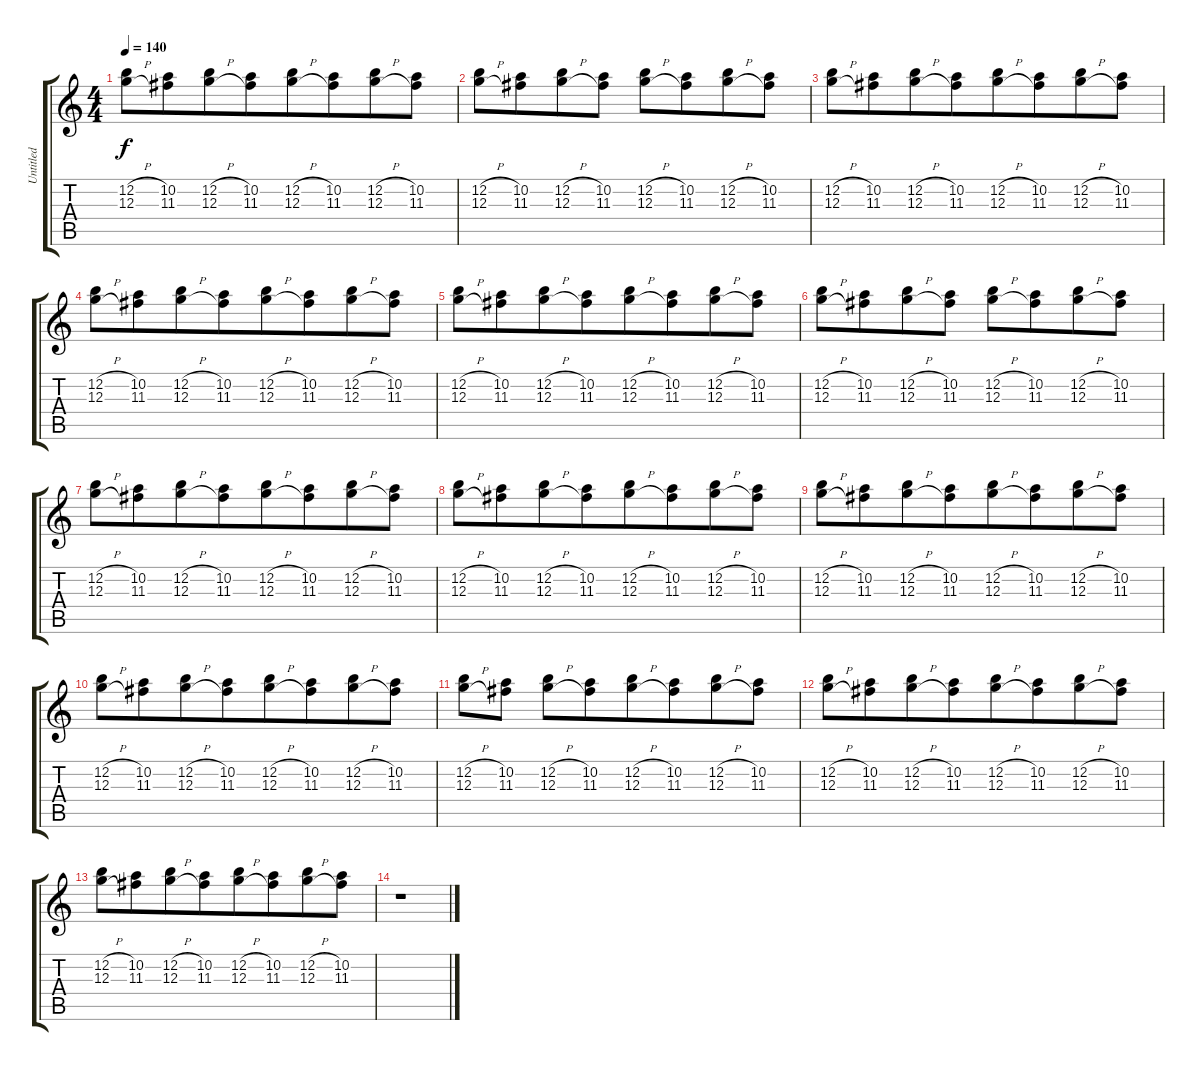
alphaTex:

\track ("Untitled" "Untitled") {instrument distortionguitar}
\staff {score tabs}
\tuning (E4 B3 G3 D3 A2 E2) {hide}
\ts (4 4)
\tempo 140
\clef g2
\ks c
(12.2{h} 12.3{h}).8{dy f} (10.2 11.3).8{beam merge} (12.2{h} 12.3{h}).8{beam merge} (10.2 11.3).8{beam merge} (12.2{h} 12.3{h}).8{beam merge} (10.2 11.3).8{beam merge} (12.2{h} 12.3{h}).8 (10.2 11.3).8 |
(12.2{h} 12.3{h}).8{beam merge} (10.2 11.3).8{beam merge} (12.2{h} 12.3{h}).8{beam merge} (10.2 11.3).8 (12.2{h} 12.3{h}).8 (10.2 11.3).8{beam merge} (12.2{h} 12.3{h}).8{beam merge} (10.2 11.3).8 |
(12.2{h} 12.3{h}).8{beam merge} (10.2 11.3).8{beam merge} (12.2{h} 12.3{h}).8{beam merge} (10.2 11.3).8{beam merge} (12.2{h} 12.3{h}).8{beam merge} (10.2 11.3).8{beam merge} (12.2{h} 12.3{h}).8{beam merge} (10.2 11.3).8 |
(12.2{h} 12.3{h}).8{beam merge} (10.2 11.3).8{beam merge} (12.2{h} 12.3{h}).8{beam merge} (10.2 11.3).8{beam merge} (12.2{h} 12.3{h}).8 (10.2 11.3).8{beam merge} (12.2{h} 12.3{h}).8 (10.2 11.3).8 |
(12.2{h} 12.3{h}).8{beam merge} (10.2 11.3).8{beam merge} (12.2{h} 12.3{h}).8{beam merge} (10.2 11.3).8{beam merge} (12.2{h} 12.3{h}).8{beam merge} (10.2 11.3).8{beam merge} (12.2{h} 12.3{h}).8{beam merge} (10.2 11.3).8 |
(12.2{h} 12.3{h}).8 (10.2 11.3).8{beam merge} (12.2{h} 12.3{h}).8{beam merge} (10.2 11.3).8 (12.2{h} 12.3{h}).8{beam merge} (10.2 11.3).8{beam merge} (12.2{h} 12.3{h}).8{beam merge} (10.2 11.3).8 |
(12.2{h} 12.3{h}).8{beam merge} (10.2 11.3).8{beam merge} (12.2{h} 12.3{h}).8 (10.2 11.3).8{beam merge} (12.2{h} 12.3{h}).8{beam merge} (10.2 11.3).8{beam merge} (12.2{h} 12.3{h}).8{beam merge} (10.2 11.3).8 |
(12.2{h} 12.3{h}).8{beam merge} (10.2 11.3).8{beam merge} (12.2{h} 12.3{h}).8{beam merge} (10.2 11.3).8{beam merge} (12.2{h} 12.3{h}).8 (10.2 11.3).8{beam merge} (12.2{h} 12.3{h}).8{beam merge} (10.2 11.3).8 |
(12.2{h} 12.3{h}).8{beam merge} (10.2 11.3).8{beam merge} (12.2{h} 12.3{h}).8{beam merge} (10.2 11.3).8{beam merge} (12.2{h} 12.3{h}).8{beam merge} (10.2 11.3).8{beam merge} (12.2{h} 12.3{h}).8{beam merge} (10.2 11.3).8 |
(12.2{h} 12.3{h}).8{beam merge} (10.2 11.3).8{beam merge} (12.2{h} 12.3{h}).8{beam merge} (10.2 11.3).8{beam merge} (12.2{h} 12.3{h}).8{beam merge} (10.2 11.3).8{beam merge} (12.2{h} 12.3{h}).8{beam merge} (10.2 11.3).8 |
(12.2{h} 12.3{h}).8{beam merge} (10.2 11.3).8 (12.2{h} 12.3{h}).8{beam merge} (10.2 11.3).8{beam merge} (12.2{h} 12.3{h}).8{beam merge} (10.2 11.3).8{beam merge} (12.2{h} 12.3{h}).8{beam merge} (10.2 11.3).8 |
(12.2{h} 12.3{h}).8{beam merge} (10.2 11.3).8{beam merge} (12.2{h} 12.3{h}).8{beam merge} (10.2 11.3).8{beam merge} (12.2{h} 12.3{h}).8{beam merge} (10.2 11.3).8{beam merge} (12.2{h} 12.3{h}).8{beam merge} (10.2 11.3).8 |
(12.2{h} 12.3{h}).8{beam merge} (10.2 11.3).8{beam merge} (12.2{h} 12.3{h}).8{beam merge} (10.2 11.3).8{beam merge} (12.2{h} 12.3{h}).8{beam merge} (10.2 11.3).8{beam merge} (12.2{h} 12.3{h}).8{beam merge} (10.2 11.3).8 |
r.1
